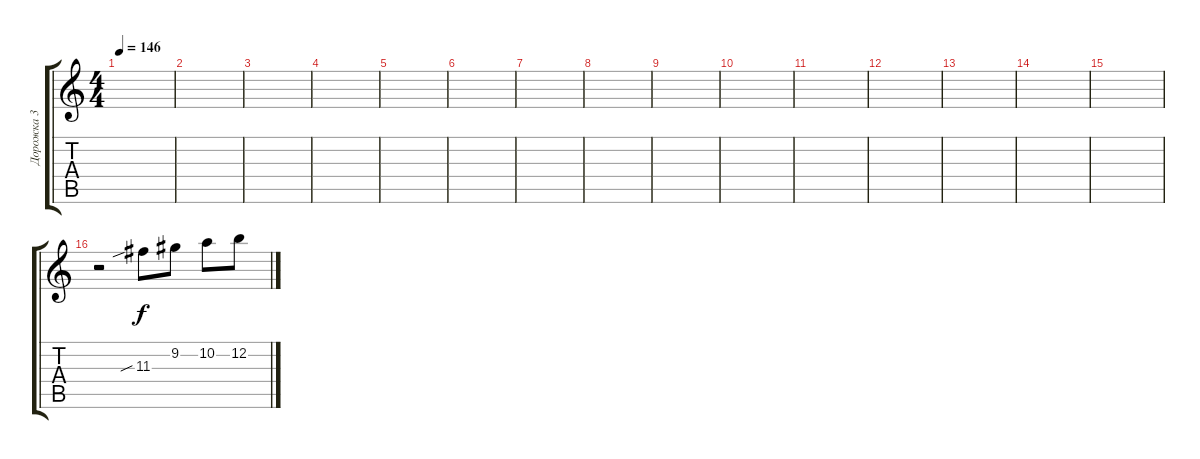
\track ("Дорожка 3" "Дорожка 3") {instrument overdrivenguitar}
\staff {score tabs}
\tuning (E4 B3 G3 D3 A2 E2) {hide}
\ts (4 4)
\tempo 146
\clef g2
\ks c
|
|
|
|
|
|
|
|
|
|
|
|
|
|
|
r.2 11.3{sib}.8 9.2.8 10.2.8 12.2.8
